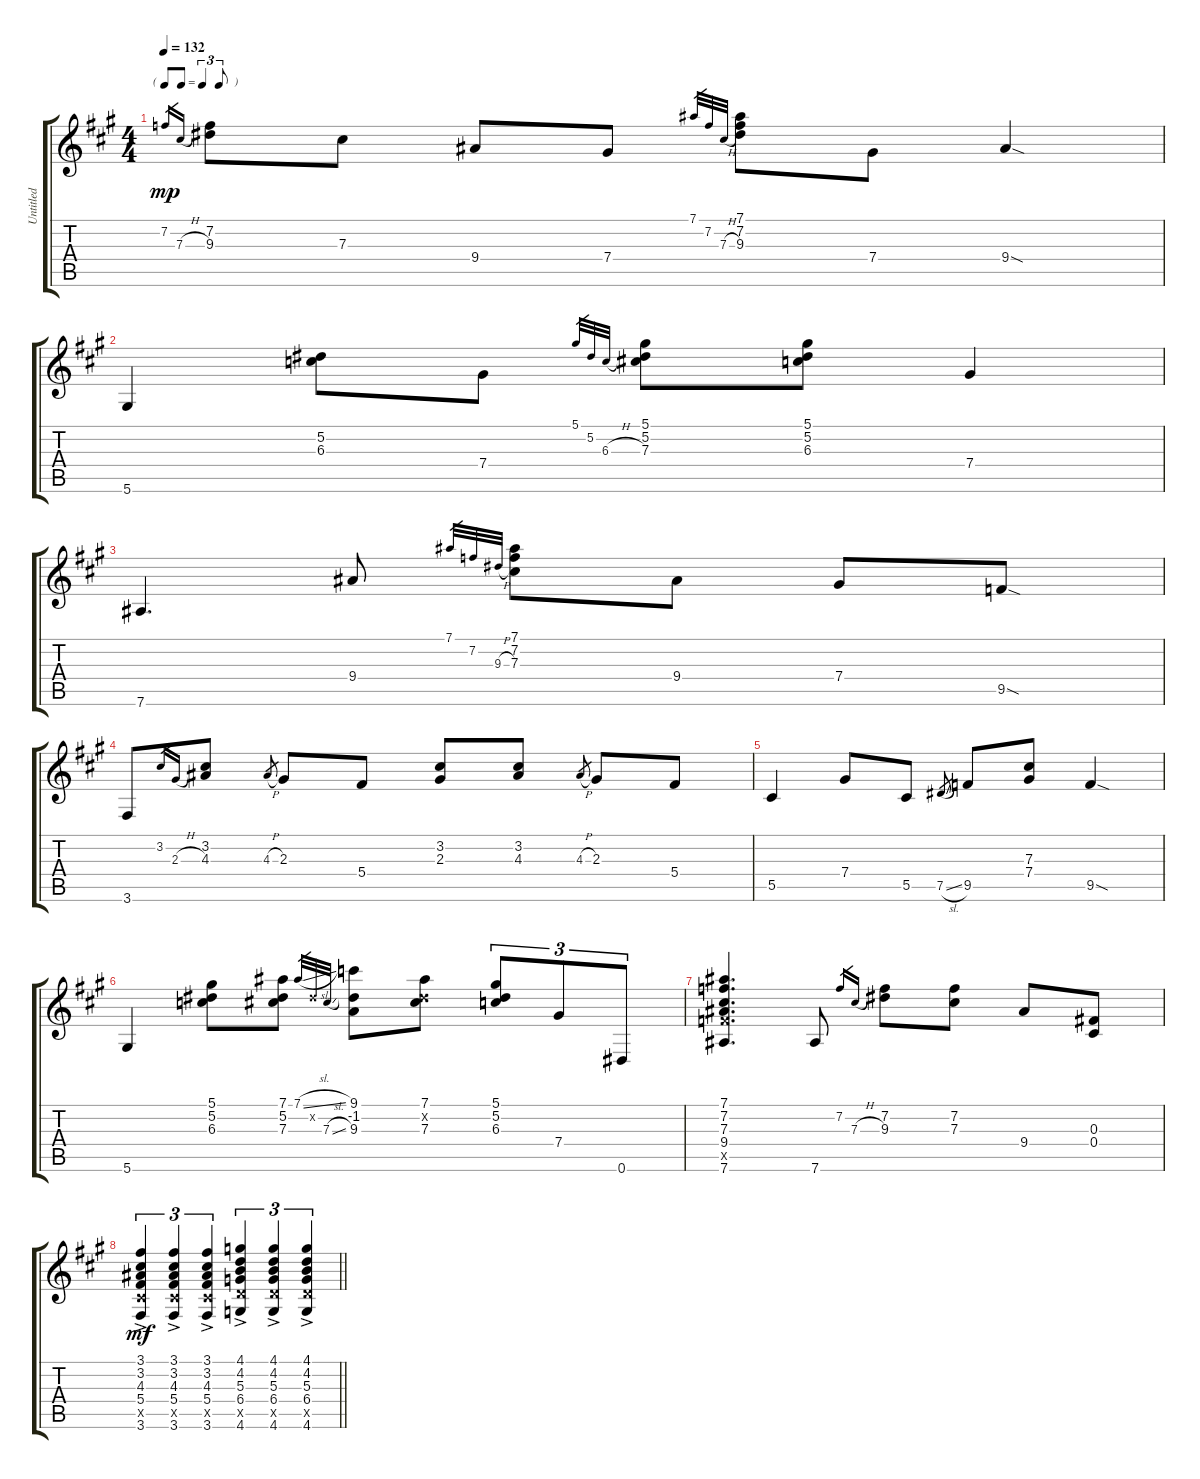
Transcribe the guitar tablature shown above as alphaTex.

\track ("Untitled" "Untitled") {instrument electricguitarjazz}
\staff {score tabs}
\tuning (Eb4 Bb3 Gb3 Db3 Ab2 Eb2) {hide}
\ts (4 4)
\tf triplet8th
\tempo 132
\clef g2
\ks a
7.2.16{gr dy mp} 7.3{h}.16{gr} (7.2 9.3).8 7.3.8 9.4.8 7.4.8 7.1.32{gr} 7.2.32{gr} 7.3{h}.32{gr} (7.1 7.2 9.3).8 7.4.8 9.4{sod}.4 |
5.6.4 (5.2 6.3).8 7.4.8 5.1.32{gr} 5.2.32{gr} 6.3{h}.32{gr} (5.1 5.2 7.3).8 (5.1 5.2 6.3).8 7.4.4 |
7.6.4{d} 9.4.8 7.1.32{gr} 7.2.32{gr} 9.3{h}.32{gr} (7.1 7.2 7.3).8 9.4.8 7.4.8 9.5{sod}.8 |
3.6.8 3.2.16{gr} 2.3{h}.16{gr} (3.2 4.3).8 4.3{h}.8{gr} 2.3.8 5.4.8 (3.2 2.3).8 (3.2 4.3).8 4.3{h}.8{gr} 2.3.8 5.4.8 |
5.5.4 7.4.8 5.5.8 7.5{sl}.8{gr} 9.5.8 (7.3 7.4).8 9.5{sod}.4 |
5.6.4 (5.1 5.2 6.3).8 (7.1 5.2 7.3).8 7.1{sl}.32{gr} 5.2{x}.32{gr} 7.3{sl}.32{gr} (9.1 -1.2 9.3).8 (7.1 5.2{x} 7.3).8 (5.1 5.2 6.3).8{tu (3 2)} 7.4.8{tu (3 2)} 0.6.8{tu (3 2)} |
(7.1 7.2 7.3 9.4 9.5{x} 7.6).4{d} 7.6.8 7.2.16{gr} 7.3{h}.16{gr} (7.2 9.3).8 (7.2 7.3).8 9.4.8 (0.3 0.4).8 |
\barLineRight lightlight
(3.1{ac} 3.2{ac} 4.3{ac} 5.4{ac} 5.5{ac x} 3.6{ac}).4{tu (3 2) dy mf} (3.1{ac} 3.2{ac} 4.3{ac} 5.4{ac} 5.5{ac x} 3.6{ac}).4{tu (3 2)} (3.1{ac} 3.2{ac} 4.3{ac} 5.4{ac} 5.5{ac x} 3.6{ac}).4{tu (3 2)} (4.1{ac} 4.2{ac} 5.3{ac} 6.4{ac} 6.5{ac x} 4.6{ac}).4{tu (3 2)} (4.1{ac} 4.2{ac} 5.3{ac} 6.4{ac} 6.5{ac x} 4.6{ac}).4{tu (3 2)} (4.1{ac} 4.2{ac} 5.3{ac} 6.4{ac} 6.5{ac x} 4.6{ac}).4{tu (3 2)}
